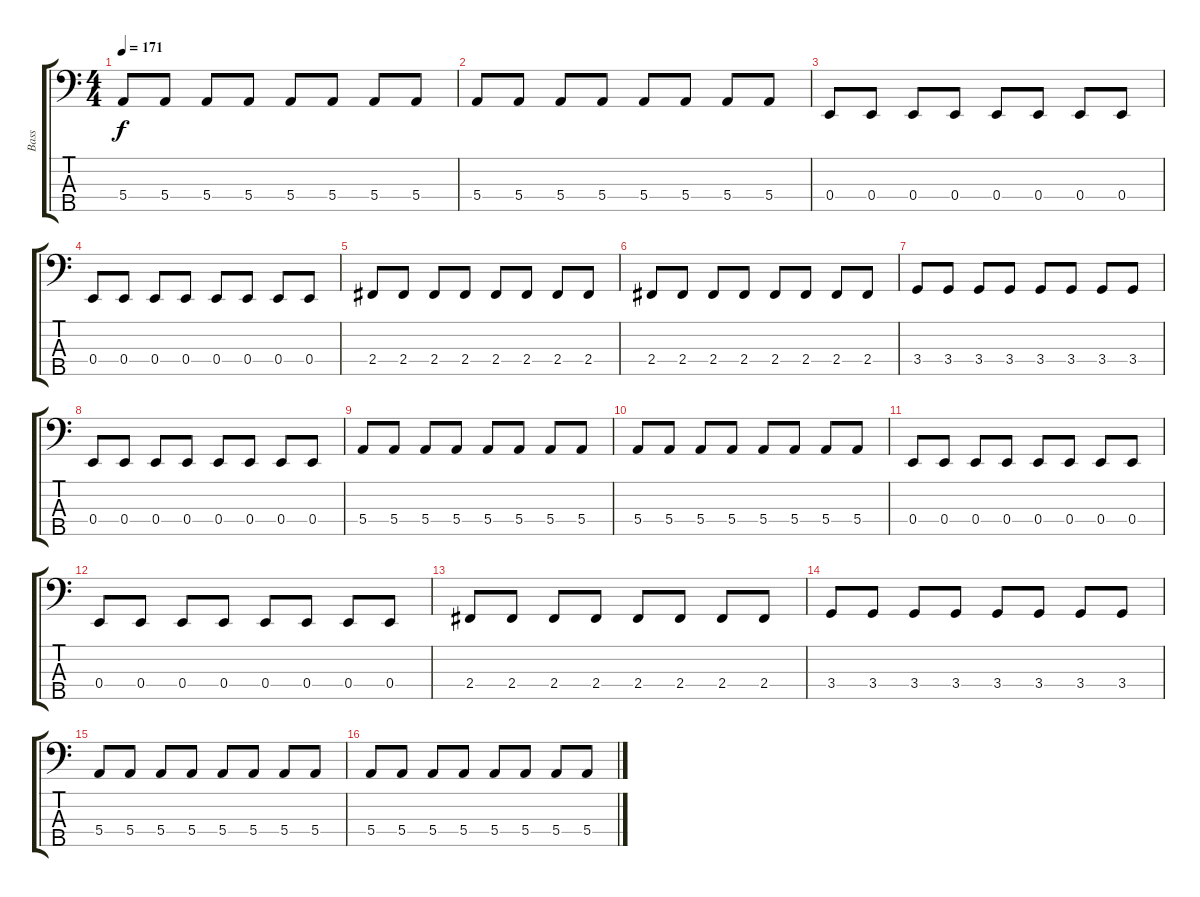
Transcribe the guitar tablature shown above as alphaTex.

\track ("Bass" "Bass") {instrument electricbasspick}
\staff {score tabs}
\tuning (G2 D2 A1 E1 B0) {hide}
\ts (4 4)
\tempo 171
\clef f4
\ks c
5.4.8{dy f} 5.4.8 5.4.8 5.4.8 5.4.8 5.4.8 5.4.8 5.4.8 |
5.4.8 5.4.8 5.4.8 5.4.8 5.4.8 5.4.8 5.4.8 5.4.8 |
0.4.8 0.4.8 0.4.8 0.4.8 0.4.8 0.4.8 0.4.8 0.4.8 |
0.4.8 0.4.8 0.4.8 0.4.8 0.4.8 0.4.8 0.4.8 0.4.8 |
2.4.8 2.4.8 2.4.8 2.4.8 2.4.8 2.4.8 2.4.8 2.4.8 |
2.4.8 2.4.8 2.4.8 2.4.8 2.4.8 2.4.8 2.4.8 2.4.8 |
3.4.8 3.4.8 3.4.8 3.4.8 3.4.8 3.4.8 3.4.8 3.4.8 |
0.4.8 0.4.8 0.4.8 0.4.8 0.4.8 0.4.8 0.4.8 0.4.8 |
5.4.8 5.4.8 5.4.8 5.4.8 5.4.8 5.4.8 5.4.8 5.4.8 |
5.4.8 5.4.8 5.4.8 5.4.8 5.4.8 5.4.8 5.4.8 5.4.8 |
0.4.8 0.4.8 0.4.8 0.4.8 0.4.8 0.4.8 0.4.8 0.4.8 |
0.4.8 0.4.8 0.4.8 0.4.8 0.4.8 0.4.8 0.4.8 0.4.8 |
2.4.8 2.4.8 2.4.8 2.4.8 2.4.8 2.4.8 2.4.8 2.4.8 |
3.4.8 3.4.8 3.4.8 3.4.8 3.4.8 3.4.8 3.4.8 3.4.8 |
5.4.8 5.4.8 5.4.8 5.4.8 5.4.8 5.4.8 5.4.8 5.4.8 |
5.4.8 5.4.8 5.4.8 5.4.8 5.4.8 5.4.8 5.4.8 5.4.8
